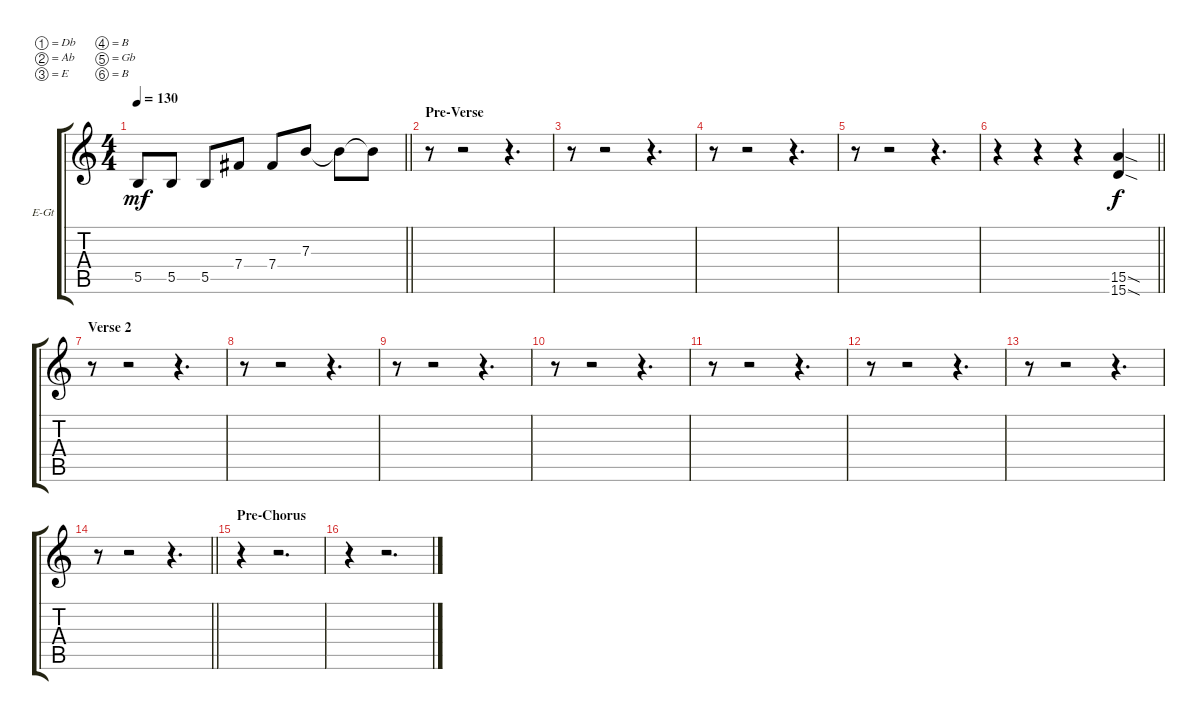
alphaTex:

\bracketExtendMode groupsimilarinstruments
\firstSystemTrackNameOrientation horizontal
\otherSystemsTrackNameOrientation horizontal
\track ("Extra Guitar" "E-Gt") {instrument overdrivenguitar}
\staff {score tabs}
\tuning (Db4 Ab3 E3 B2 Gb2 B1)
\ts (4 4)
\tempo 130
\clef g2
\barLineRight lightlight
\ks c
5.5.8{dy mf} 5.5.8 5.5.8 7.4.8 7.4.8 7.3.8 7.3{t}.8 7.3{t}.8 |
\section ("" "Pre-Verse")
r.8 r.2 r.4{d} |
r.8 r.2 r.4{d} |
r.8 r.2 r.4{d} |
r.8 r.2 r.4{d} |
\barLineRight lightlight
r.4 r.4 r.4 (15.5{sod} 15.6{sod}).4{dy f} |
\section ("" "Verse 2")
r.8 r.2 r.4{d} |
r.8 r.2 r.4{d} |
r.8 r.2 r.4{d} |
r.8 r.2 r.4{d} |
r.8 r.2 r.4{d} |
r.8 r.2 r.4{d} |
r.8 r.2 r.4{d} |
\barLineRight lightlight
r.8 r.2 r.4{d} |
\section ("" "Pre-Chorus")
r.4 r.2{d} |
r.4 r.2{d}
